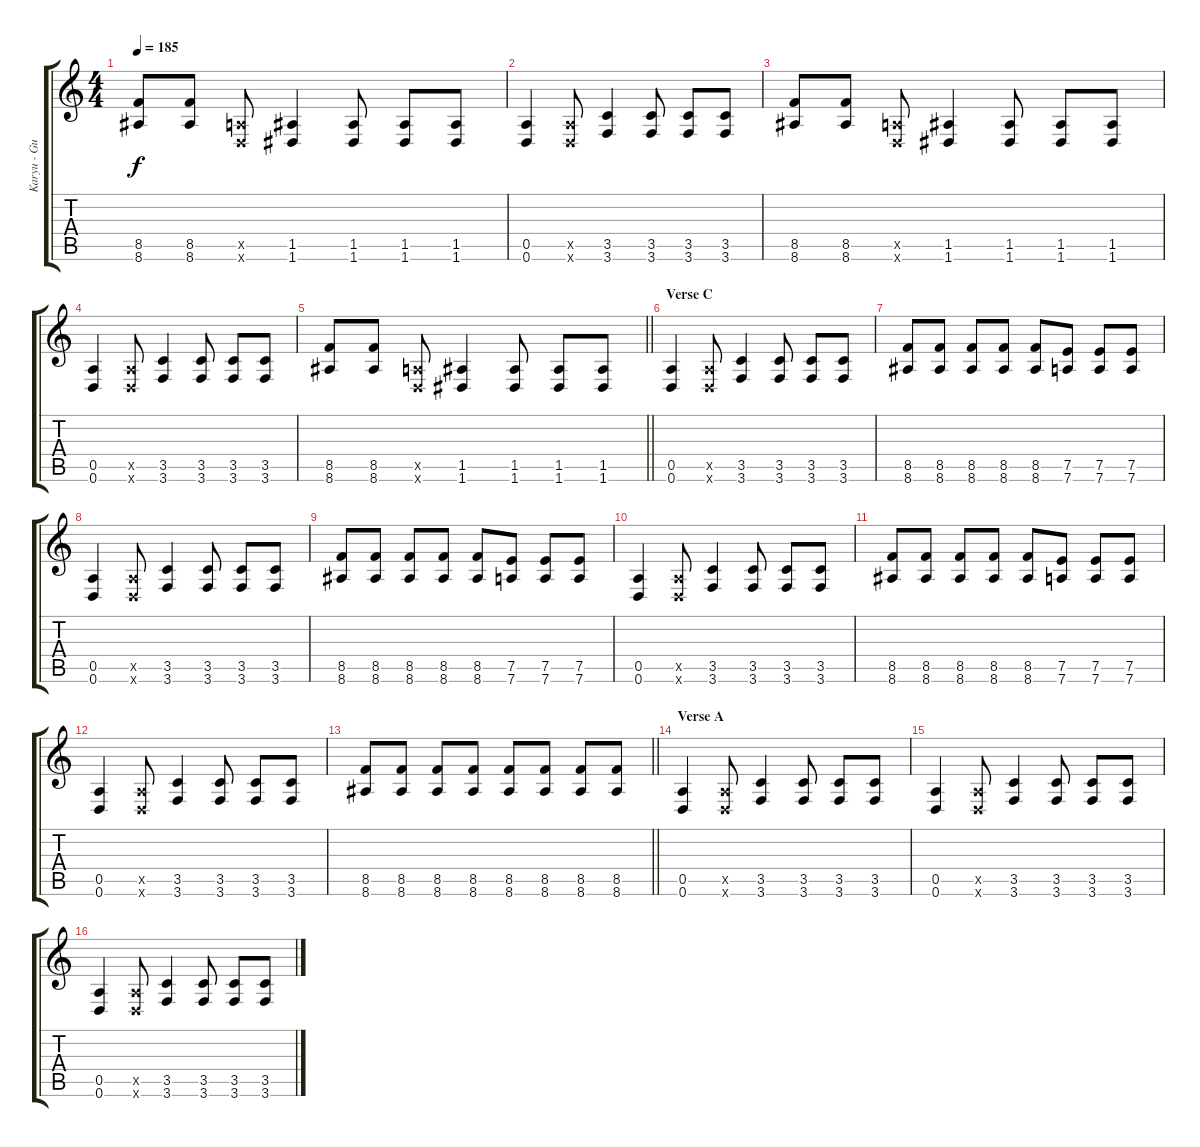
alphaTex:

\track ("Karyu - Guitar 1" "Karyu - Gu") {instrument distortionguitar}
\staff {score tabs}
\tuning (E4 B3 G3 D3 A2 D2) {hide}
\ts (4 4)
\tempo 185
\clef g2
\ks c
(8.5 8.6).8{dy f} (8.5 8.6).8 (0.5{x} 0.6{x}).8 (1.5 1.6).4 (1.5 1.6).8 (1.5 1.6).8 (1.5 1.6).8 |
(0.5 0.6).4 (0.5{x} 0.6{x}).8 (3.5 3.6).4 (3.5 3.6).8 (3.5 3.6).8 (3.5 3.6).8 |
(8.5 8.6).8 (8.5 8.6).8 (0.5{x} 0.6{x}).8 (1.5 1.6).4 (1.5 1.6).8 (1.5 1.6).8 (1.5 1.6).8 |
(0.5 0.6).4 (0.5{x} 0.6{x}).8 (3.5 3.6).4 (3.5 3.6).8 (3.5 3.6).8 (3.5 3.6).8 |
\barLineRight lightlight
(8.5 8.6).8 (8.5 8.6).8 (0.5{x} 0.6{x}).8 (1.5 1.6).4 (1.5 1.6).8 (1.5 1.6).8 (1.5 1.6).8 |
\section ("" "Verse C")
(0.5 0.6).4 (0.5{x} 0.6{x}).8 (3.5 3.6).4 (3.5 3.6).8 (3.5 3.6).8 (3.5 3.6).8 |
(8.5 8.6).8 (8.5 8.6).8 (8.5 8.6).8 (8.5 8.6).8 (8.5 8.6).8 (7.5 7.6).8 (7.5 7.6).8 (7.5 7.6).8 |
(0.5 0.6).4 (0.5{x} 0.6{x}).8 (3.5 3.6).4 (3.5 3.6).8 (3.5 3.6).8 (3.5 3.6).8 |
(8.5 8.6).8 (8.5 8.6).8 (8.5 8.6).8 (8.5 8.6).8 (8.5 8.6).8 (7.5 7.6).8 (7.5 7.6).8 (7.5 7.6).8 |
(0.5 0.6).4 (0.5{x} 0.6{x}).8 (3.5 3.6).4 (3.5 3.6).8 (3.5 3.6).8 (3.5 3.6).8 |
(8.5 8.6).8 (8.5 8.6).8 (8.5 8.6).8 (8.5 8.6).8 (8.5 8.6).8 (7.5 7.6).8 (7.5 7.6).8 (7.5 7.6).8 |
(0.5 0.6).4 (0.5{x} 0.6{x}).8 (3.5 3.6).4 (3.5 3.6).8 (3.5 3.6).8 (3.5 3.6).8 |
\barLineRight lightlight
(8.5 8.6).8 (8.5 8.6).8 (8.5 8.6).8 (8.5 8.6).8 (8.5 8.6).8 (8.5 8.6).8 (8.5 8.6).8 (8.5 8.6).8 |
\section ("" "Verse A")
(0.5 0.6).4 (0.5{x} 0.6{x}).8 (3.5 3.6).4 (3.5 3.6).8 (3.5 3.6).8 (3.5 3.6).8 |
(0.5 0.6).4 (0.5{x} 0.6{x}).8 (3.5 3.6).4 (3.5 3.6).8 (3.5 3.6).8 (3.5 3.6).8 |
(0.5 0.6).4 (0.5{x} 0.6{x}).8 (3.5 3.6).4 (3.5 3.6).8 (3.5 3.6).8 (3.5 3.6).8
